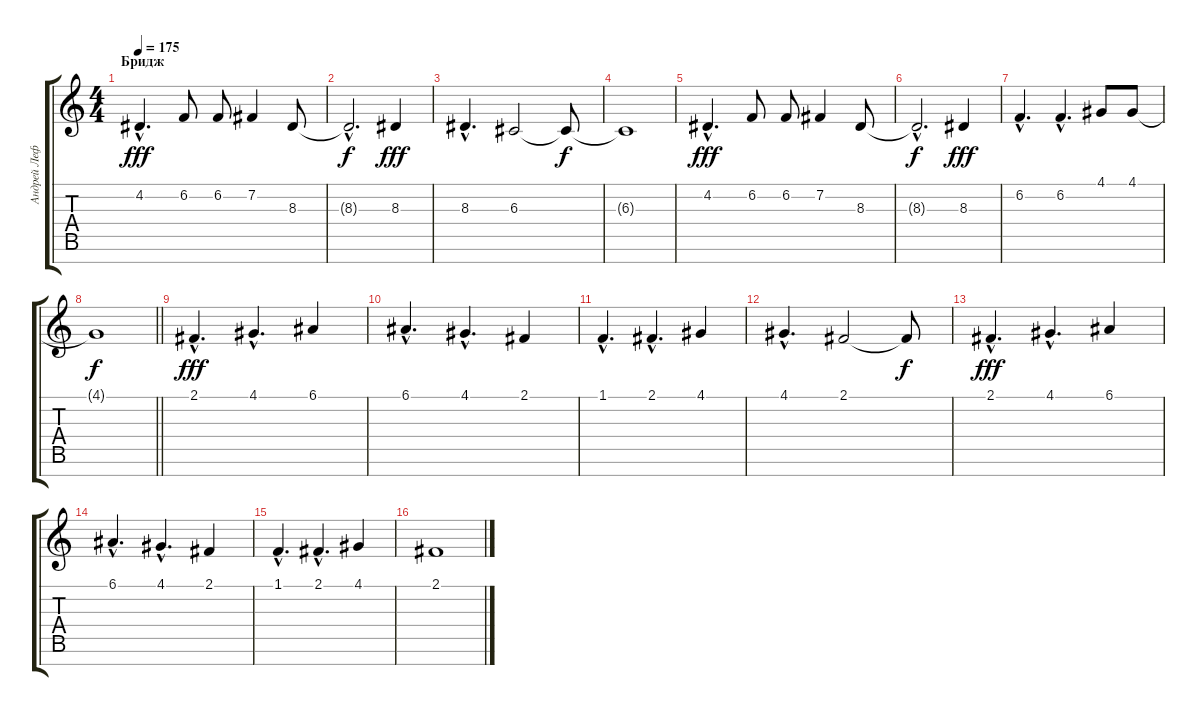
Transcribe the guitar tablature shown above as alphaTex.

\track ("Андрей Лефлер" "Андрей Леф") {instrument tenorsax}
\staff {score tabs}
\tuning (E4 B3 G3 D3 A2 E2 B1) {hide}
\ts (4 4)
\section ("" "Бридж")
\tempo 175
\clef g2
\ks c
4.2{hac}.4{d dy fff} 6.2.8 6.2.8 7.2.4 8.3.8 |
8.3{hac t}.2{d dy f} 8.3.4{dy fff} |
8.3{hac}.4{d} 6.3.2 6.3{t}.8{dy f} |
6.3{t}.1 |
4.2{hac}.4{d dy fff} 6.2.8 6.2.8 7.2.4 8.3.8 |
8.3{hac t}.2{d dy f} 8.3.4{dy fff} |
6.2{hac}.4{d} 6.2{hac}.4{d} 4.1.8 4.1.8 |
\barLineRight lightlight
4.1{t}.1{dy f} |
2.1{hac}.4{d dy fff} 4.1{hac}.4{d} 6.1.4 |
6.1{hac}.4{d} 4.1{hac}.4{d} 2.1.4 |
1.1{hac}.4{d} 2.1{hac}.4{d} 4.1.4 |
4.1{hac}.4{d} 2.1.2 2.1{t}.8{dy f} |
2.1{hac}.4{d dy fff} 4.1{hac}.4{d} 6.1.4 |
6.1{hac}.4{d} 4.1{hac}.4{d} 2.1.4 |
1.1{hac}.4{d} 2.1{hac}.4{d} 4.1.4 |
2.1.1
